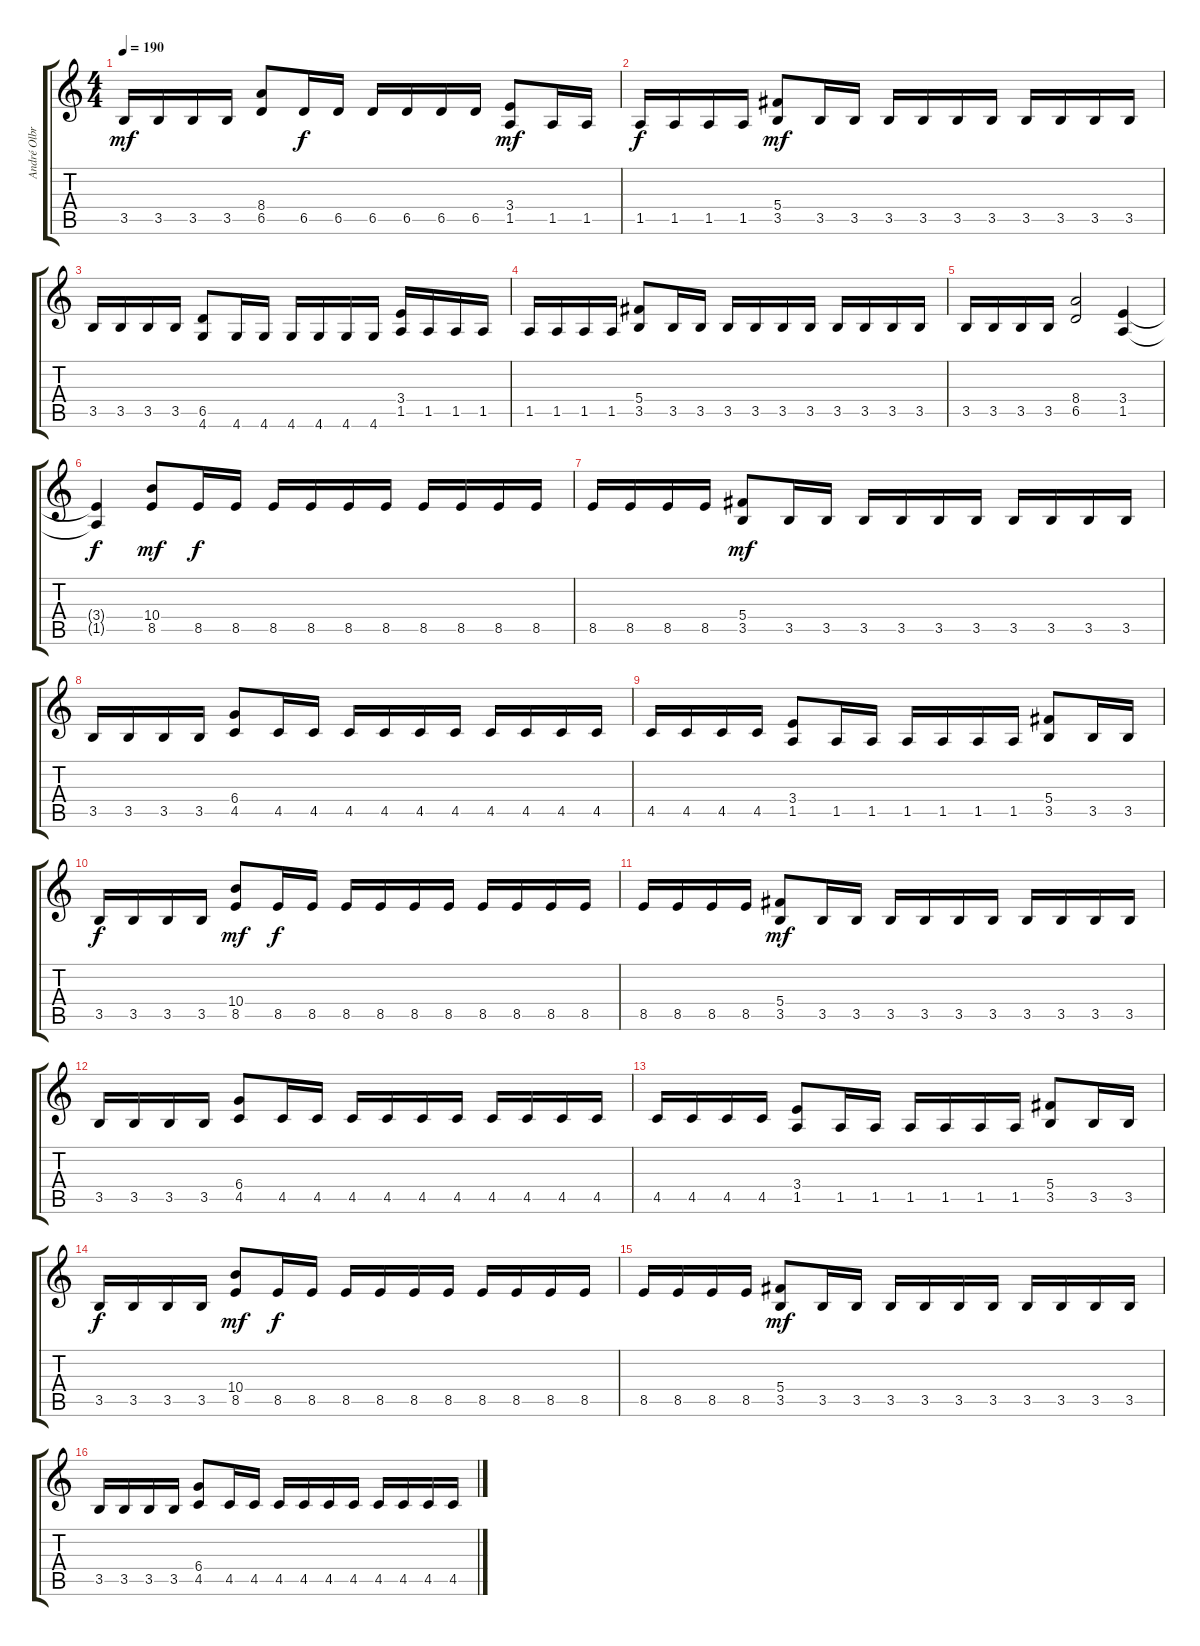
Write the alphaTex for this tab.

\track ("André Olbrich" "André Olbr") {instrument distortionguitar}
\staff {score tabs}
\tuning (Eb4 Bb3 Gb3 Db3 Ab2 Eb2) {hide}
\ts (4 4)
\tempo 190
\clef g2
\ks c
3.5.16{dy mf} 3.5.16 3.5.16 3.5.16 (8.4 6.5).8 6.5.16{dy f} 6.5.16 6.5.16 6.5.16 6.5.16 6.5.16 (3.4 1.5).8{dy mf} 1.5.16 1.5.16 |
1.5.16{dy f} 1.5.16 1.5.16 1.5.16 (5.4 3.5).8{dy mf} 3.5.16 3.5.16 3.5.16 3.5.16 3.5.16 3.5.16 3.5.16 3.5.16 3.5.16 3.5.16 |
3.5.16 3.5.16 3.5.16 3.5.16 (6.5 4.6).8 4.6.16 4.6.16 4.6.16 4.6.16 4.6.16 4.6.16 (3.4 1.5).16 1.5.16 1.5.16 1.5.16 |
1.5.16 1.5.16 1.5.16 1.5.16 (5.4 3.5).8 3.5.16 3.5.16 3.5.16 3.5.16 3.5.16 3.5.16 3.5.16 3.5.16 3.5.16 3.5.16 |
3.5.16 3.5.16 3.5.16 3.5.16 (8.4 6.5).2 (3.4 1.5).4 |
(3.4{t} 1.5{t}).4{dy f} (10.4 8.5).8{dy mf} 8.5.16{dy f} 8.5.16 8.5.16 8.5.16 8.5.16 8.5.16 8.5.16 8.5.16 8.5.16 8.5.16 |
8.5.16 8.5.16 8.5.16 8.5.16 (5.4 3.5).8{dy mf} 3.5.16 3.5.16 3.5.16 3.5.16 3.5.16 3.5.16 3.5.16 3.5.16 3.5.16 3.5.16 |
3.5.16 3.5.16 3.5.16 3.5.16 (6.4 4.5).8 4.5.16 4.5.16 4.5.16 4.5.16 4.5.16 4.5.16 4.5.16 4.5.16 4.5.16 4.5.16 |
4.5.16 4.5.16 4.5.16 4.5.16 (3.4 1.5).8 1.5.16 1.5.16 1.5.16 1.5.16 1.5.16 1.5.16 (5.4 3.5).8 3.5.16 3.5.16 |
3.5.16{dy f} 3.5.16 3.5.16 3.5.16 (10.4 8.5).8{dy mf} 8.5.16{dy f} 8.5.16 8.5.16 8.5.16 8.5.16 8.5.16 8.5.16 8.5.16 8.5.16 8.5.16 |
8.5.16 8.5.16 8.5.16 8.5.16 (5.4 3.5).8{dy mf} 3.5.16 3.5.16 3.5.16 3.5.16 3.5.16 3.5.16 3.5.16 3.5.16 3.5.16 3.5.16 |
3.5.16 3.5.16 3.5.16 3.5.16 (6.4 4.5).8 4.5.16 4.5.16 4.5.16 4.5.16 4.5.16 4.5.16 4.5.16 4.5.16 4.5.16 4.5.16 |
4.5.16 4.5.16 4.5.16 4.5.16 (3.4 1.5).8 1.5.16 1.5.16 1.5.16 1.5.16 1.5.16 1.5.16 (5.4 3.5).8 3.5.16 3.5.16 |
3.5.16{dy f} 3.5.16 3.5.16 3.5.16 (10.4 8.5).8{dy mf} 8.5.16{dy f} 8.5.16 8.5.16 8.5.16 8.5.16 8.5.16 8.5.16 8.5.16 8.5.16 8.5.16 |
8.5.16 8.5.16 8.5.16 8.5.16 (5.4 3.5).8{dy mf} 3.5.16 3.5.16 3.5.16 3.5.16 3.5.16 3.5.16 3.5.16 3.5.16 3.5.16 3.5.16 |
3.5.16 3.5.16 3.5.16 3.5.16 (6.4 4.5).8 4.5.16 4.5.16 4.5.16 4.5.16 4.5.16 4.5.16 4.5.16 4.5.16 4.5.16 4.5.16
